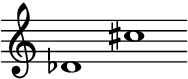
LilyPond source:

\version "2.16.2" % absolutely necessary!

% use this to crop output page size to match the snippet
#(ly:set-option 'preview #t)

%%%%%%%%%%%%%%%%%%%%%%%%%%
% here goes the snippet: %
%%%%%%%%%%%%%%%%%%%%%%%%%%
<<
\relative c' {
  \override Staff.TimeSignature #'stencil = ##f 
  \time 3/1
  des1 cis'
}
>>